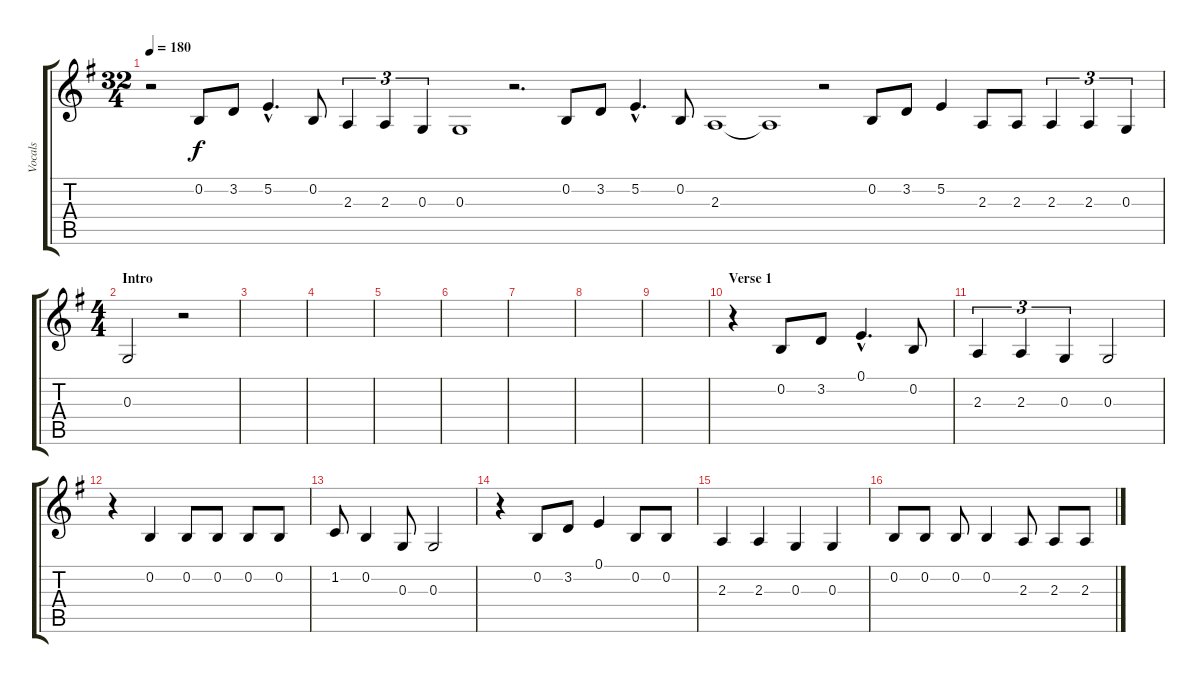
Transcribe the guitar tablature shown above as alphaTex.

\track ("Vocals" "Vocals") {instrument reedorgan}
\staff {score tabs}
\tuning (E4 B3 G3 D3 A2 E2) {hide}
\ts (32 4)
\tempo 180
\clef g2
\ks eminor
r.2{dy f instrument reedorgan} 0.2.8 3.2.8 5.2{hac}.4{d} 0.2.8 2.3.4{tu (3 2)} 2.3.4{tu (3 2)} 0.3.4{tu (3 2)} 0.3.1 r.2{d} 0.2.8 3.2.8 5.2{hac}.4{d} 0.2.8 2.3.1 2.3{t}.1 r.2 0.2.8 3.2.8 5.2.4 2.3.8 2.3.8 2.3.4{tu (3 2)} 2.3.4{tu (3 2)} 0.3.4{tu (3 2)} |
\ts (4 4)
\section ("" "Intro")
0.3.2 r.2 |
|
|
|
|
|
|
|
\section ("" "Verse 1")
r.4 0.2.8 3.2.8 0.1{hac}.4{d} 0.2.8 |
2.3.4{tu (3 2)} 2.3.4{tu (3 2)} 0.3.4{tu (3 2)} 0.3.2 |
r.4 0.2.4 0.2.8 0.2.8 0.2.8 0.2.8 |
1.2.8 0.2.4 0.3.8 0.3.2 |
r.4 0.2.8 3.2.8 0.1.4 0.2.8 0.2.8 |
2.3.4 2.3.4 0.3.4 0.3.4 |
0.2.8 0.2.8 0.2.8 0.2.4 2.3.8 2.3.8 2.3.8
